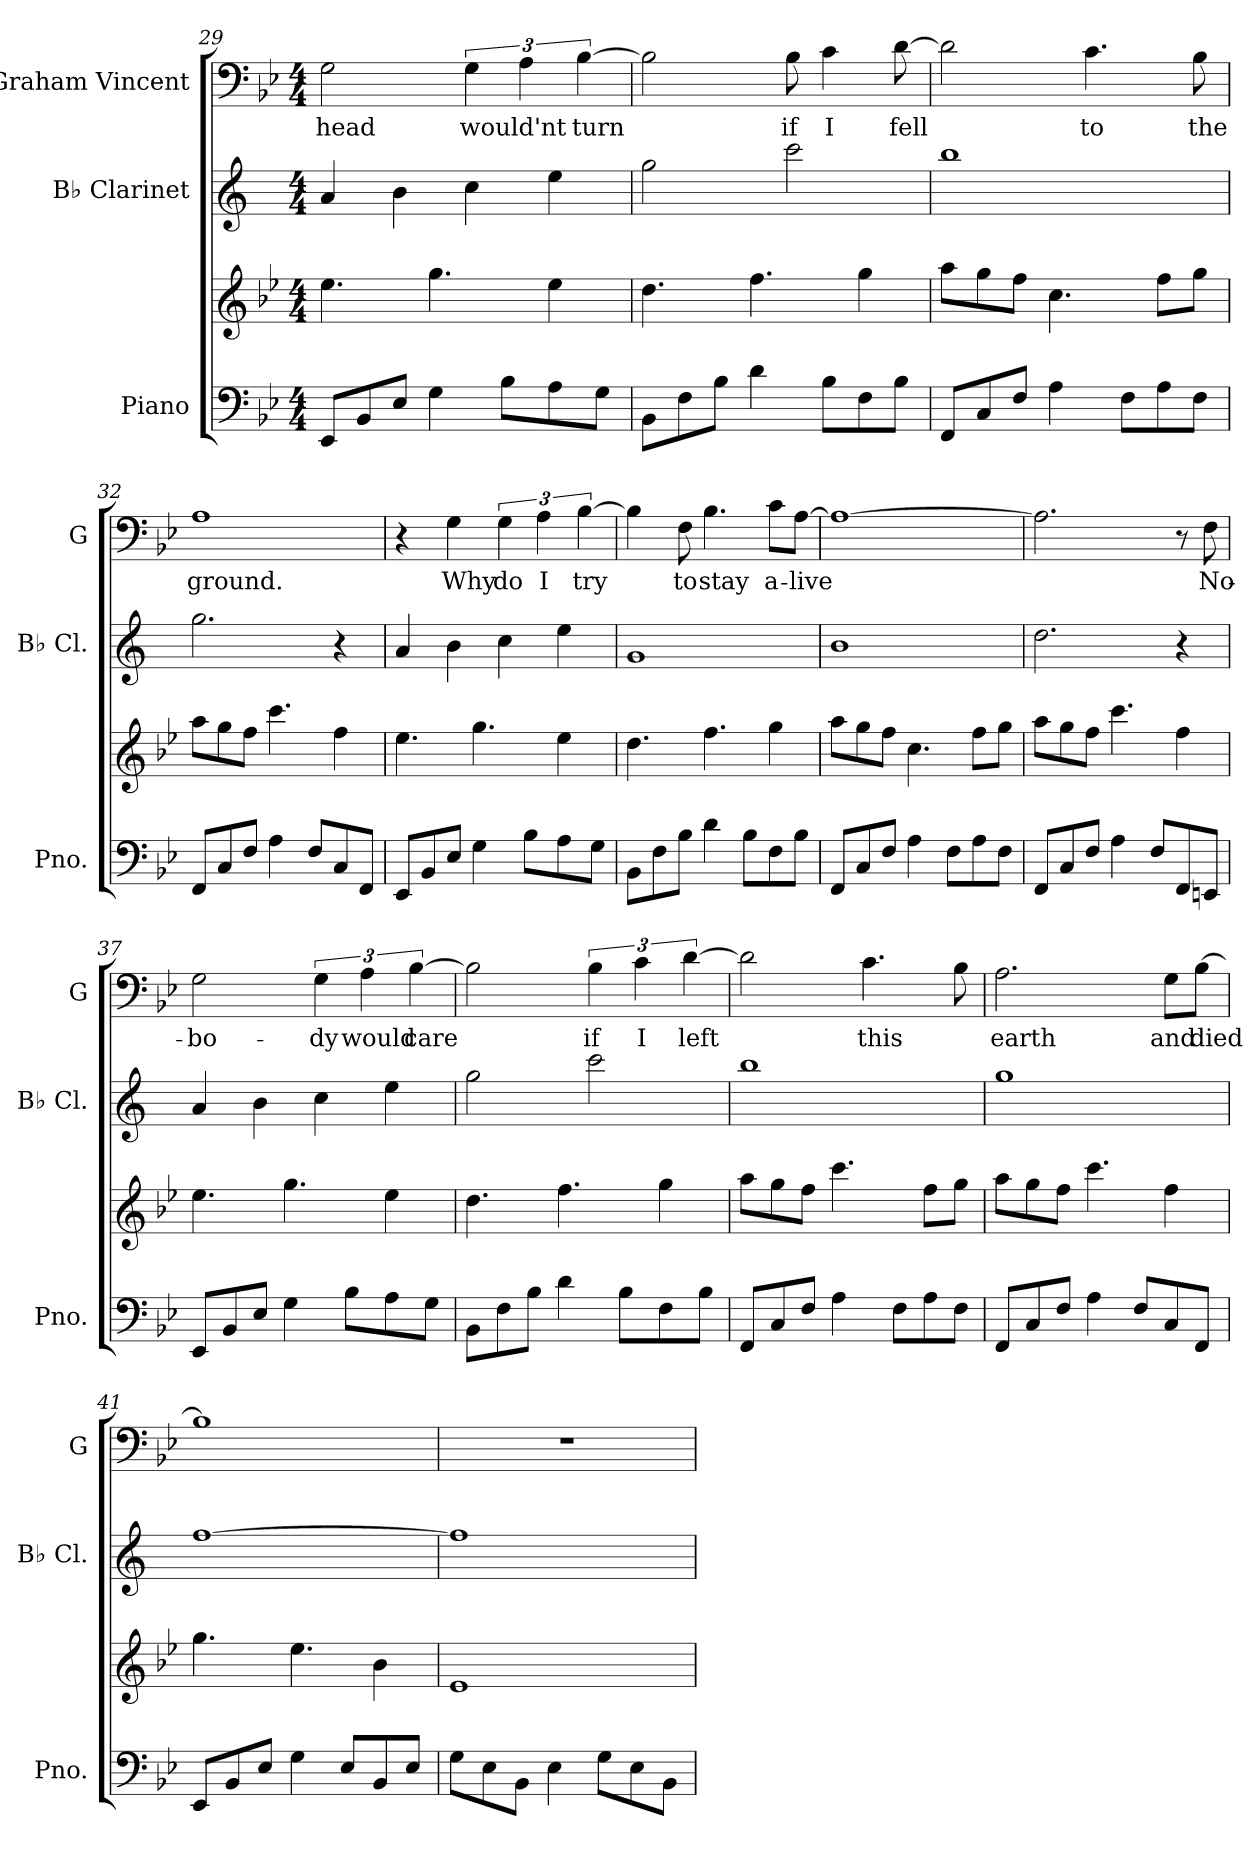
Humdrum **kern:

**kern	**kern	**kern	**kern	**text
*part3	*part3	*part2	*part1	*part1
*staff4	*staff3	*staff2	*staff1	*staff1
*I"Piano	*	*I"B♭ Clarinet	*I"Graham Vincent	*
*I'Pno.	*	*I'B♭ Cl.	*I'G	*
*clefF4	*clefG2	*clefG2	*clefF4	*
*	*	*ITrd1c2	*	*
*k[b-e-]	*k[b-e-]	*k[b-e-]	*k[b-e-]	*
*M4/4	*M4/4	*M4/4	*M4/4	*
=29	=29	=29	=29	=29
!	!	!	!	!LO:LY:b
8EE-/L	4.ee-\	4g/	2G\	head
8BB-/	.	.	.	.
8E-/J	.	4a\	.	.
4G\	4.gg\	.	.	.
!	!	!	!	!LO:LY:b
.	.	4b-\	6G\	would'nt
8B-\L	.	.	.	.
.	.	.	6A\	.
8A\	4ee-\	4dd\	.	.
!	!	!	!	!LO:LY:b
.	.	.	[6B-\	turn
8G\J	.	.	.	.
=30	=30	=30	=30	=30
8BB-\L	4.dd\	2ff\	2B-\]	.
8F\	.	.	.	.
8B-\J	.	.	.	.
4d\	4.ff\	.	.	.
!	!	!	!	!LO:LY:b
.	.	2bb-\	8B-\	if
!	!	!	!	!LO:LY:b
8B-\L	.	.	4c\	I
8F\	4gg\	.	.	.
!	!	!	!	!LO:LY:b
8B-\J	.	.	[8d\	fell
=31	=31	=31	=31	=31
8FF/L	8aa\L	1aa	2d\]	.
8C/	8gg\	.	.	.
8F/J	8ff\J	.	.	.
4A\	4.cc\	.	.	.
!	!	!	!	!LO:LY:b
.	.	.	4.c\	to
8F\L	.	.	.	.
8A\	8ff\L	.	.	.
!	!	!	!	!LO:LY:b
8F\J	8gg\J	.	8B-\	the
!!LO:LB:g=z
=32	=32	=32	=32	=32
!	!	!	!	!LO:LY:b
8FF/L	8aa\L	2.ff\	1A	ground.
8C/	8gg\	.	.	.
8F/J	8ff\J	.	.	.
4A\	4.ccc\	.	.	.
8F/L	.	.	.	.
8C/	4ff\	4r	.	.
8FF/J	.	.	.	.
=33	=33	=33	=33	=33
8EE-/L	4.ee-\	4g/	4r	.
8BB-/	.	.	.	.
!	!	!	!	!LO:LY:b
8E-/J	.	4a\	4G\	Why
4G\	4.gg\	.	.	.
!	!	!	!	!LO:LY:b
.	.	4b-\	6G\	do
8B-\L	.	.	.	.
!	!	!	!	!LO:LY:b
.	.	.	6A\	I
8A\	4ee-\	4dd\	.	.
!	!	!	!	!LO:LY:b
.	.	.	[6B-\	try
8G\J	.	.	.	.
=34	=34	=34	=34	=34
8BB-\L	4.dd\	1f	4B-\]	.
8F\	.	.	.	.
!	!	!	!	!LO:LY:b
8B-\J	.	.	8F\	to
!	!	!	!	!LO:LY:b
4d\	4.ff\	.	4.B-\	stay
8B-\L	.	.	.	.
!	!	!	!	!LO:LY:b
8F\	4gg\	.	8c\L	a-
!	!	!	!	!LO:LY:b
8B-\J	.	.	[8A\J	-live
=35	=35	=35	=35	=35
8FF/L	8aa\L	1a	1A_	.
8C/	8gg\	.	.	.
8F/J	8ff\J	.	.	.
4A\	4.cc\	.	.	.
8F\L	.	.	.	.
8A\	8ff\L	.	.	.
8F\J	8gg\J	.	.	.
!!LO:LB:g=z
=36	=36	=36	=36	=36
8FF/L	8aa\L	2.cc\	2.A\]	.
8C/	8gg\	.	.	.
8F/J	8ff\J	.	.	.
4A\	4.ccc\	.	.	.
8F/L	.	.	.	.
8FF/	4ff\	4r	8r	.
!	!	!	!	!LO:LY:b
8EEn/J	.	.	8F\	No-
=37	=37	=37	=37	=37
!	!	!	!	!LO:LY:b
8EE-/L	4.ee-\	4g/	2G\	-bo-
8BB-/	.	.	.	.
8E-/J	.	4a\	.	.
4G\	4.gg\	.	.	.
!	!	!	!	!LO:LY:b
.	.	4b-\	6G\	-dy
8B-\L	.	.	.	.
!	!	!	!	!LO:LY:b
.	.	.	6A\	would
8A\	4ee-\	4dd\	.	.
!	!	!	!	!LO:LY:b
.	.	.	[6B-\	care
8G\J	.	.	.	.
=38	=38	=38	=38	=38
8BB-\L	4.dd\	2ff\	2B-\]	.
8F\	.	.	.	.
8B-\J	.	.	.	.
4d\	4.ff\	.	.	.
!	!	!	!	!LO:LY:b
.	.	2bb-\	6B-\	if
8B-\L	.	.	.	.
!	!	!	!	!LO:LY:b
.	.	.	6c\	I
8F\	4gg\	.	.	.
!	!	!	!	!LO:LY:b
.	.	.	[6d\	left
8B-\J	.	.	.	.
=39	=39	=39	=39	=39
8FF/L	8aa\L	1aa	2d\]	.
8C/	8gg\	.	.	.
8F/J	8ff\J	.	.	.
4A\	4.ccc\	.	.	.
!	!	!	!	!LO:LY:b
.	.	.	4.c\	this
8F\L	.	.	.	.
8A\	8ff\L	.	.	.
8F\J	8gg\J	.	8B-\	.
!!LO:PB:g=z
=40	=40	=40	=40	=40
!	!	!	!	!LO:LY:b
8FF/L	8aa\L	1ff	2.A\	earth
8C/	8gg\	.	.	.
8F/J	8ff\J	.	.	.
4A\	4.ccc\	.	.	.
8F/L	.	.	.	.
!	!	!	!	!LO:LY:b
8C/	4ff\	.	8G\L	and
!	!	!	!	!LO:LY:b
8FF/J	.	.	[8B-\J	died
=41	=41	=41	=41	=41
8EE-/L	4.gg\	[1ee-	1B-]	.
8BB-/	.	.	.	.
8E-/J	.	.	.	.
4G\	4.ee-\	.	.	.
8E-/L	.	.	.	.
8BB-/	4b-\	.	.	.
8E-/J	.	.	.	.
=42	=42	=42	=42	=42
8G\L	1e-	1ee-]	1r	.
8E-\	.	.	.	.
8BB-\J	.	.	.	.
4E-\	.	.	.	.
8G\L	.	.	.	.
8E-\	.	.	.	.
8BB-\J	.	.	.	.
=	=	=	=	=
*-	*-	*-	*-	*-
